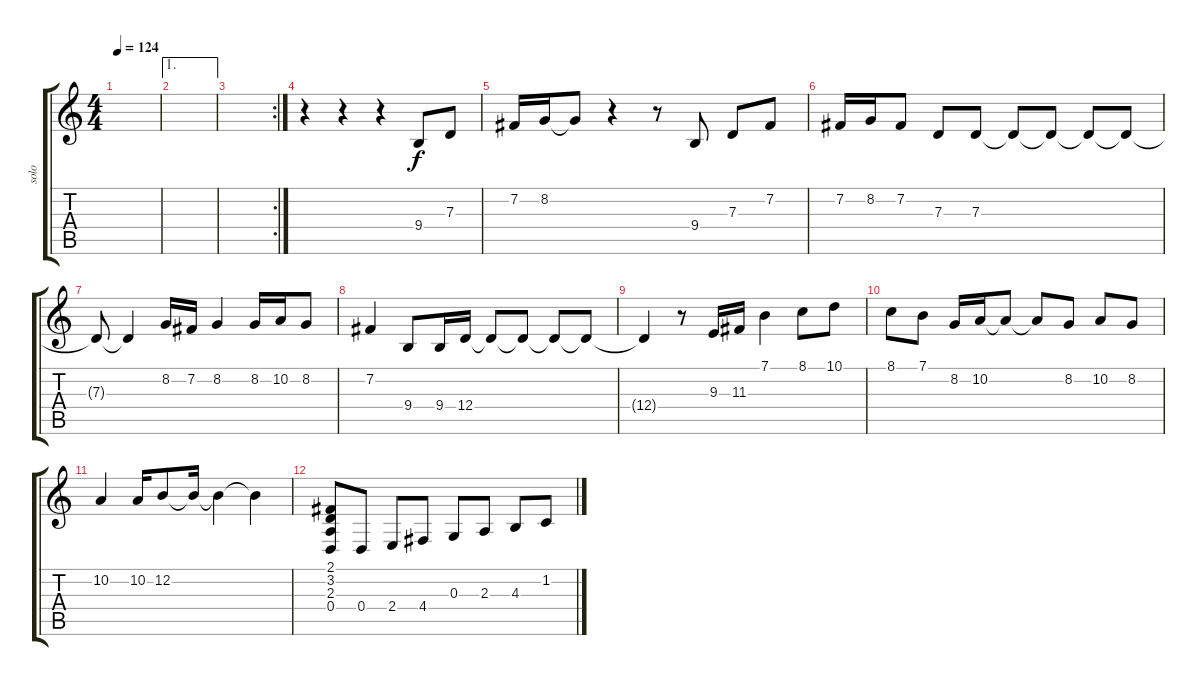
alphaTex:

\track ("solo" "solo") {instrument electricpiano2}
\staff {score tabs}
\tuning (E4 B3 G3 D3 A2 E2) {hide}
\ts (4 4)
\tempo 124
\clef g2
\ks c
|
\ae 1
|
\rc 2
|
r.4 r.4 r.4 9.4.8 7.3.8 |
7.2.16 8.2.16 8.2{t}.8 r.4 r.8 9.4.8 7.3.8 7.2.8 |
7.2.16 8.2.16 7.2.8 7.3.8 7.3.8 7.3{t}.8 7.3{t}.8 7.3{t}.8 7.3{t}.8 |
7.3{t}.8 7.3{t}.4 8.2.16 7.2.16 8.2.4 8.2.16 10.2.16 8.2.8 |
7.2.4 9.4.8 9.4.16 12.4.16 12.4{t}.8 12.4{t}.8 12.4{t}.8 12.4{t}.8 |
12.4{t}.4 r.8 9.3.16 11.3.16 7.1.4 8.1.8 10.1.8 |
8.1.8 7.1.8 8.2.16 10.2.16 10.2{t}.8 10.2{t}.8 8.2.8 10.2.8 8.2.8 |
10.2.4 10.2.16 12.2.8 12.2{t}.16 12.2{t}.4 12.2{t}.4 |
(2.1 3.2 2.3 0.4).8 0.4.8 2.4.8 4.4.8 0.3.8 2.3.8 4.3.8 1.2.8
